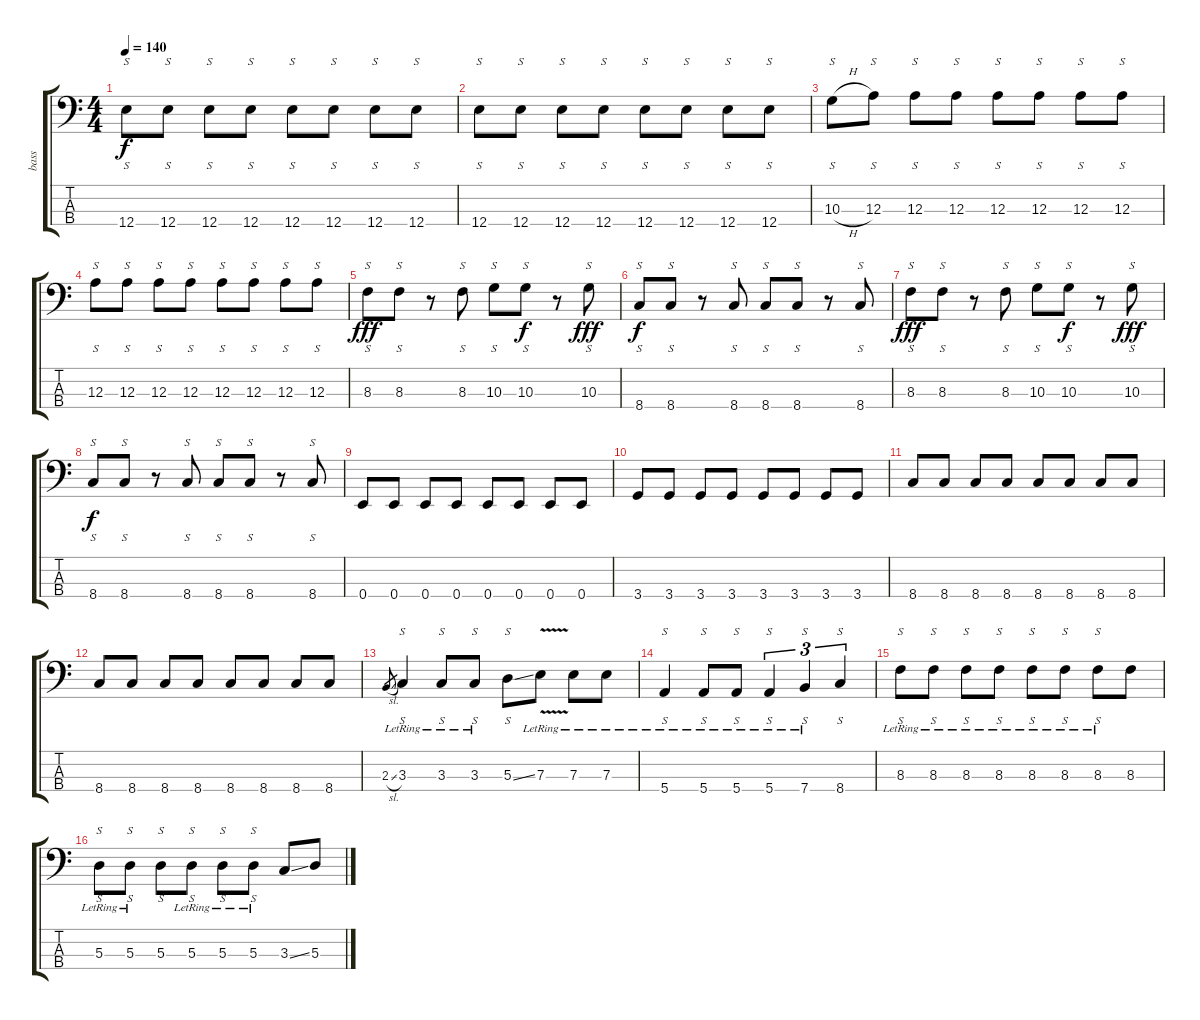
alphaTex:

\track ("bass" "bass") {instrument electricbassfinger}
\staff {score tabs}
\tuning (G2 D2 A1 E1) {hide}
\ts (4 4)
\tempo 140
\clef f4
\ks c
12.4.8{s dy f} 12.4.8{s} 12.4.8{s} 12.4.8{s} 12.4.8{s} 12.4.8{s} 12.4.8{s} 12.4.8{s} |
12.4.8{s} 12.4.8{s} 12.4.8{s} 12.4.8{s} 12.4.8{s} 12.4.8{s} 12.4.8{s} 12.4.8{s} |
10.3{h}.8{s} 12.3.8{s} 12.3.8{s} 12.3.8{s} 12.3.8{s} 12.3.8{s} 12.3.8{s} 12.3.8{s} |
12.3.8{s} 12.3.8{s} 12.3.8{s} 12.3.8{s} 12.3.8{s} 12.3.8{s} 12.3.8{s} 12.3.8{s} |
8.3.8{s dy fff} 8.3.8{s} r.8 8.3.8{s} 10.3.8{s} 10.3.8{s dy f} r.8 10.3.8{s dy fff} |
8.4.8{s dy f} 8.4.8{s} r.8 8.4.8{s} 8.4.8{s} 8.4.8{s} r.8 8.4.8{s} |
8.3.8{s dy fff} 8.3.8{s} r.8 8.3.8{s} 10.3.8{s} 10.3.8{s dy f} r.8 10.3.8{s dy fff} |
8.4.8{s dy f} 8.4.8{s} r.8 8.4.8{s} 8.4.8{s} 8.4.8{s} r.8 8.4.8{s} |
0.4.8 0.4.8 0.4.8 0.4.8 0.4.8 0.4.8 0.4.8 0.4.8 |
3.4.8 3.4.8 3.4.8 3.4.8 3.4.8 3.4.8 3.4.8 3.4.8 |
8.4.8 8.4.8 8.4.8 8.4.8 8.4.8 8.4.8 8.4.8 8.4.8 |
8.4.8 8.4.8 8.4.8 8.4.8 8.4.8 8.4.8 8.4.8 8.4.8 |
2.3{sl}.8{gr} 3.3{lr}.4{s} 3.3{lr}.8{s} 3.3{lr}.8{s} 5.3{ss}.8{s} 7.3{v lr}.8 7.3{lr}.8 7.3{lr}.8 |
5.4{lr}.4{s} 5.4{lr}.8{s} 5.4{lr}.8{s} 5.4{lr}.4{s tu (3 2)} 7.4{lr}.4{s tu (3 2)} 8.4.4{s tu (3 2)} |
8.3{lr}.8{s} 8.3{lr}.8{s} 8.3{lr}.8{s} 8.3{lr}.8{s} 8.3{lr}.8{s} 8.3{lr}.8{s} 8.3{lr}.8{s} 8.3.8 |
5.3{lr}.8{s} 5.3{lr}.8{s} 5.3.8{s} 5.3{lr}.8{s} 5.3{lr}.8{s} 5.3{lr}.8{s} 3.3{ss}.8 5.3{ss}.8
